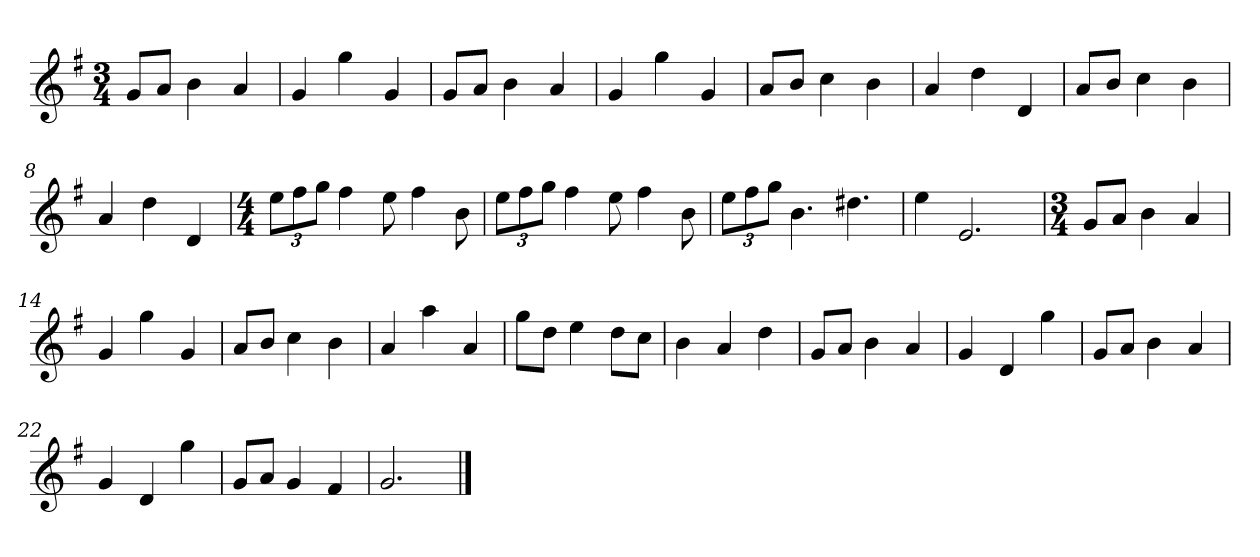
**kern
*part1
*staff1
*k[f#]
*M3/4
*MM120
=1
8gL
8aJ
4b
4a
=2
4g
4gg
4g
=3
8gL
8aJ
4b
4a
=4
4g
4gg
4g
=5
8aL
8bJ
4cc
4b
=6
4a
4dd
4d
=7
8aL
8bJ
4cc
4b
=8
4a
4dd
4d
=9
*M4/4
12eeL
12ff#
12ggJ
4ff#
8ee
4ff#
8b
=10
12eeL
12ff#
12ggJ
4ff#
8ee
4ff#
8b
=11
12eeL
12ff#
12ggJ
4.b
4.dd#X
=12
4ee
2.e
=13
*M3/4
8gL
8aJ
4b
4a
=14
4g
4gg
4g
=15
8aL
8bJ
4cc
4b
=16
4a
4aa
4a
=17
8ggL
8ddJ
4ee
8ddL
8ccJ
=18
4b
4a
4dd
=19
8gL
8aJ
4b
4a
=20
4g
4d
4gg
=21
8gL
8aJ
4b
4a
=22
4g
4d
4gg
=23
8gL
8aJ
4g
4f#
=24
2.g
==
*-
